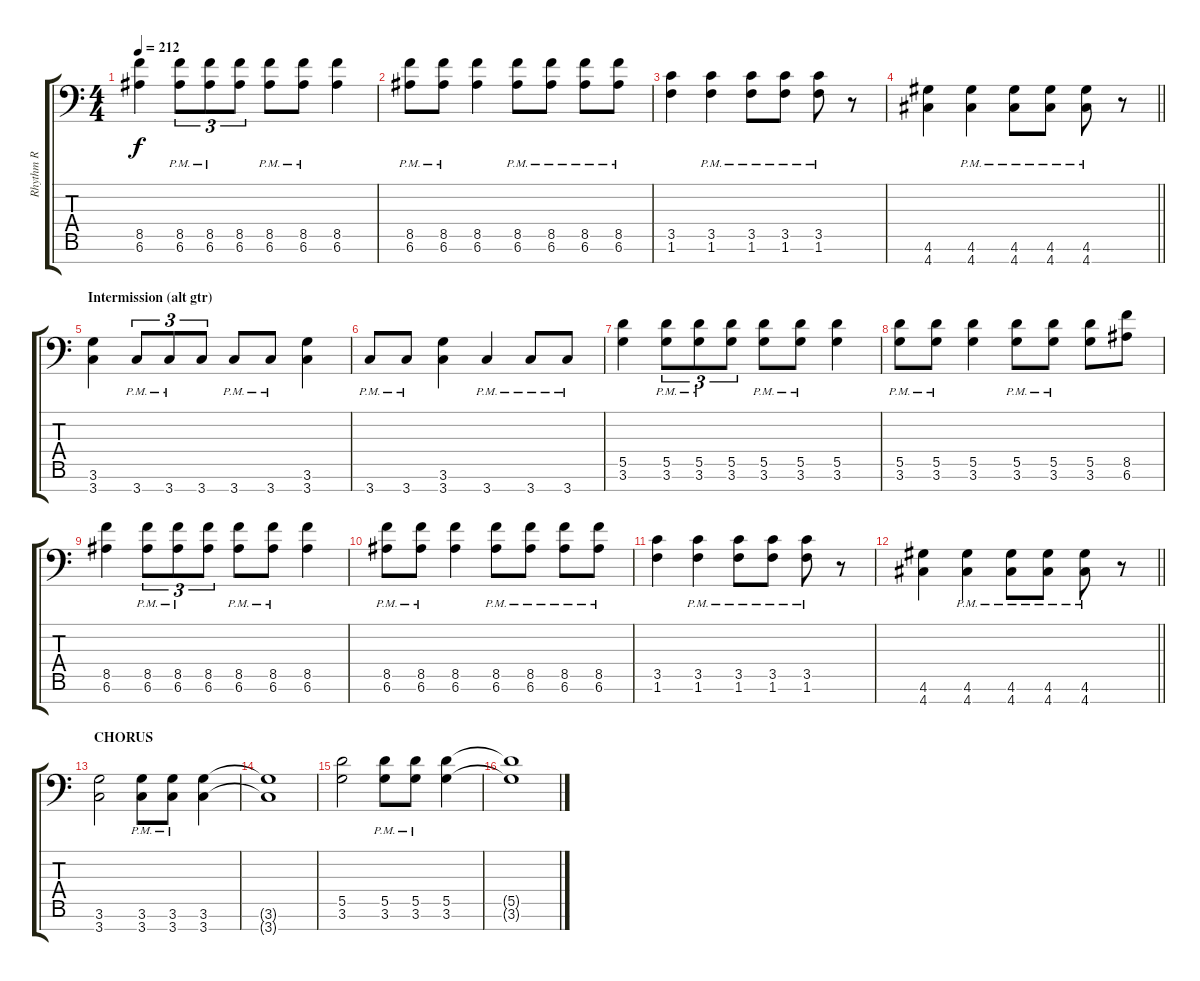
\track ("Rhythm R" "Rhythm R") {instrument overdrivenguitar}
\staff {score tabs}
\tuning (E4 B3 G3 D3 A2 E2 A1) {hide}
\ts (4 4)
\tempo 212
\clef f4
\ks c
(8.5 6.6).4{dy f} (8.5{pm} 6.6{pm}).8{tu (3 2)} (8.5{pm} 6.6{pm}).8{tu (3 2)} (8.5 6.6).8{tu (3 2)} (8.5{pm} 6.6{pm}).8 (8.5{pm} 6.6{pm}).8 (8.5 6.6).4 |
(8.5{pm} 6.6{pm}).8 (8.5{pm} 6.6{pm}).8 (8.5 6.6).4 (8.5{pm} 6.6{pm}).8 (8.5{pm} 6.6{pm}).8 (8.5{pm} 6.6{pm}).8 (8.5{pm} 6.6{pm}).8 |
(3.5 1.6).4 (3.5{pm} 1.6{pm}).4 (3.5{pm} 1.6{pm}).8 (3.5{pm} 1.6{pm}).8 (3.5{pm} 1.6{pm}).8 r.8 |
\barLineRight lightlight
(4.6 4.7).4 (4.6{pm} 4.7{pm}).4 (4.6{pm} 4.7{pm}).8 (4.6{pm} 4.7{pm}).8 (4.6{pm} 4.7{pm}).8 r.8 |
\section ("" "Intermission (alt gtr)")
(3.6 3.7).4 3.7{pm}.8{tu (3 2)} 3.7{pm}.8{tu (3 2)} 3.7.8{tu (3 2)} 3.7{pm}.8 3.7{pm}.8 (3.6 3.7).4 |
3.7{pm}.8 3.7{pm}.8 (3.6 3.7).4 3.7{pm}.4 3.7{pm}.8 3.7{pm}.8 |
(5.5 3.6).4 (5.5{pm} 3.6{pm}).8{tu (3 2)} (5.5{pm} 3.6{pm}).8{tu (3 2)} (5.5 3.6).8{tu (3 2)} (5.5{pm} 3.6{pm}).8 (5.5{pm} 3.6{pm}).8 (5.5 3.6).4 |
(5.5{pm} 3.6{pm}).8 (5.5{pm} 3.6{pm}).8 (5.5 3.6).4 (5.5{pm} 3.6{pm}).8 (5.5{pm} 3.6{pm}).8 (5.5 3.6).8 (8.5 6.6).8 |
(8.5 6.6).4 (8.5{pm} 6.6{pm}).8{tu (3 2)} (8.5{pm} 6.6{pm}).8{tu (3 2)} (8.5 6.6).8{tu (3 2)} (8.5{pm} 6.6{pm}).8 (8.5{pm} 6.6{pm}).8 (8.5 6.6).4 |
(8.5{pm} 6.6{pm}).8 (8.5{pm} 6.6{pm}).8 (8.5 6.6).4 (8.5{pm} 6.6{pm}).8 (8.5{pm} 6.6{pm}).8 (8.5{pm} 6.6{pm}).8 (8.5{pm} 6.6{pm}).8 |
(3.5 1.6).4 (3.5{pm} 1.6{pm}).4 (3.5{pm} 1.6{pm}).8 (3.5{pm} 1.6{pm}).8 (3.5{pm} 1.6{pm}).8 r.8 |
\barLineRight lightlight
(4.6 4.7).4 (4.6{pm} 4.7{pm}).4 (4.6{pm} 4.7{pm}).8 (4.6{pm} 4.7{pm}).8 (4.6{pm} 4.7{pm}).8 r.8 |
\section ("" "CHORUS")
(3.6 3.7).2 (3.6{pm} 3.7{pm}).8 (3.6{pm} 3.7{pm}).8 (3.6 3.7).4 |
(3.6{t} 3.7{t}).1 |
(5.5 3.6).2 (5.5{pm} 3.6{pm}).8 (5.5{pm} 3.6{pm}).8 (5.5 3.6).4 |
(5.5{t} 3.6{t}).1
